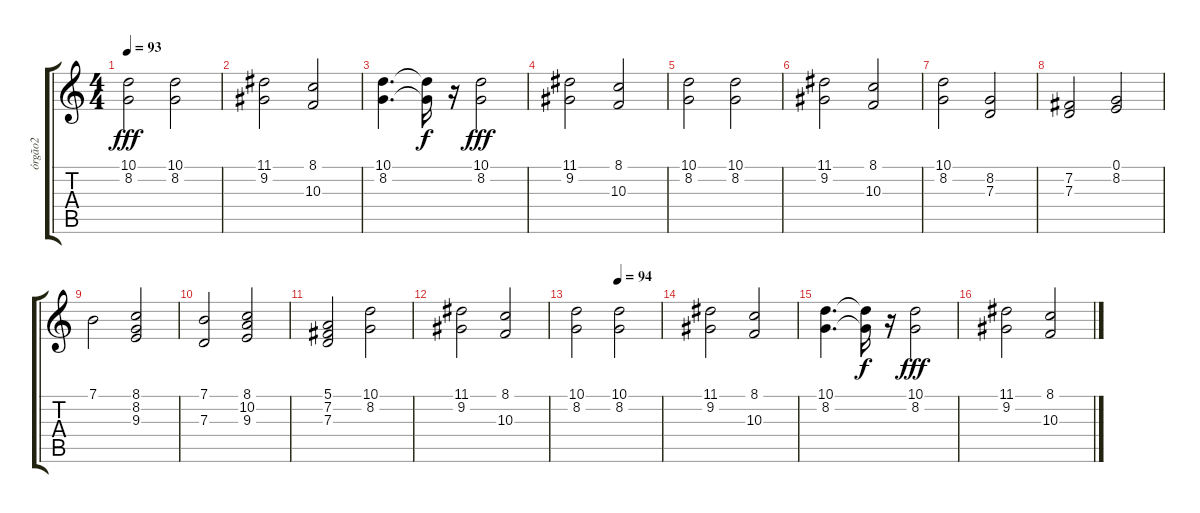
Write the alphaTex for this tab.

\track ("órgão2" "órgão2") {instrument pad4choir}
\staff {score tabs}
\tuning (E4 B3 G3 D3 A2 E2) {hide}
\ts (4 4)
\tempo 93
\clef g2
\ks c
(10.1 8.2).2{dy fff} (10.1 8.2).2 |
(11.1 9.2).2 (8.1 10.3).2 |
(10.1 8.2).4{d} (10.1{t} 8.2{t}).16{dy f} r.16 (10.1 8.2).2{dy fff} |
(11.1 9.2).2 (8.1 10.3).2 |
(10.1 8.2).2 (10.1 8.2).2 |
(11.1 9.2).2 (8.1 10.3).2 |
(10.1 8.2).2 (8.2 7.3).2 |
(7.2 7.3).2 (0.1 8.2).2 |
7.1.2 (8.1 8.2 9.3).2 |
(7.1 7.3).2 (8.1 10.2 9.3).2 |
(5.1 7.2 7.3).2 (10.1 8.2).2 |
(11.1 9.2).2 (8.1 10.3).2 |
\tempo (94 0.5)
(10.1 8.2).2 (10.1 8.2).2 |
(11.1 9.2).2 (8.1 10.3).2 |
(10.1 8.2).4{d} (10.1{t} 8.2{t}).16{dy f} r.16 (10.1 8.2).2{dy fff} |
(11.1 9.2).2 (8.1 10.3).2
